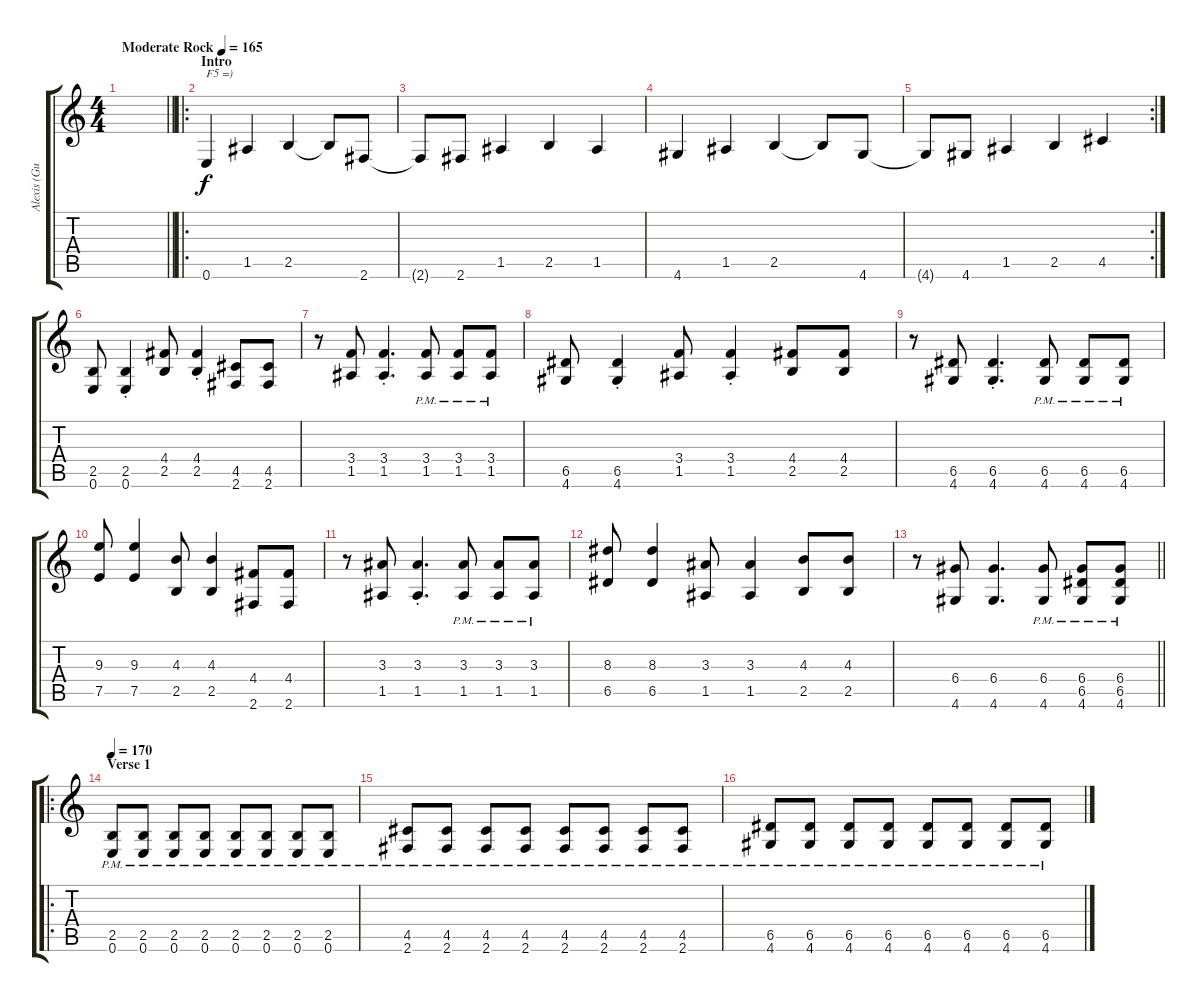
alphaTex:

\track ("Alexis (Guitar)" "Alexis (Gu") {instrument distortionguitar}
\staff {score tabs}
\tuning (E4 B3 G3 D3 A2 E2) {hide}
\ts (4 4)
\tempo (165 "Moderate Rock")
\clef g2
\barLineRight lightlight
\ks c
|
\ro
\section ("" "Intro")
0.6.4{txt "F5 =)"} 1.5.4 2.5.4 2.5{t}.8 2.6.8 |
2.6{t}.8 2.6.8 1.5.4 2.5.4 1.5.4 |
4.6.4 1.5.4 2.5.4 2.5{t}.8 4.6.8 |
\rc 2
4.6{t}.8 4.6.8 1.5.4 2.5.4 4.5.4 |
(2.5 0.6).8{beam Up} (2.5{st} 0.6{st}).4{beam Up} (4.4 2.5).8 (4.4{st} 2.5{st}).4 (4.5 2.6).8 (4.5 2.6).8 |
r.8 (3.4 1.5).8 (3.4{st} 1.5{st}).4{d} (3.4{pm} 1.5{pm}).8 (3.4{pm} 1.5{pm}).8 (3.4{pm} 1.5{pm}).8 |
(6.5 4.6).8 (6.5{st} 4.6{st}).4 (3.4 1.5).8 (3.4{st} 1.5{st}).4 (4.4 2.5).8 (4.4 2.5).8 |
r.8 (6.5 4.6).8 (6.5{st} 4.6{st}).4{d} (6.5{pm} 4.6).8 (6.5{pm} 4.6).8 (6.5{pm} 4.6).8 |
(9.3 7.5).8 (9.3 7.5).4 (4.3 2.5).8 (4.3 2.5).4 (4.4 2.6).8 (4.4 2.6).8 |
r.8 (3.3 1.5).8 (3.3 1.5{st}).4{d} (3.3 1.5{pm}).8 (3.3 1.5{pm}).8 (3.3 1.5{pm}).8 |
(8.3 6.5).8 (8.3 6.5).4 (3.3 1.5).8 (3.3 1.5).4 (4.3 2.5).8 (4.3 2.5).8 |
\barLineRight lightlight
r.8 (6.4 4.6).8 (6.4 4.6).4{d} (6.4{pm} 4.6{pm}).8 (6.4{pm} 6.5 4.6{pm}).8 (6.4{pm} 6.5 4.6{pm}).8 |
\ro
\section ("" "Verse 1")
\tempo 170
(2.5{pm} 0.6{pm}).8 (2.5{pm} 0.6{pm}).8 (2.5{pm} 0.6{pm}).8 (2.5{pm} 0.6{pm}).8 (2.5{pm} 0.6{pm}).8 (2.5{pm} 0.6{pm}).8 (2.5{pm} 0.6{pm}).8 (2.5{pm} 0.6{pm}).8 |
(4.5{pm} 2.6{pm}).8 (4.5{pm} 2.6{pm}).8 (4.5{pm} 2.6{pm}).8 (4.5{pm} 2.6{pm}).8 (4.5{pm} 2.6{pm}).8 (4.5{pm} 2.6{pm}).8 (4.5{pm} 2.6{pm}).8 (4.5{pm} 2.6{pm}).8 |
(6.5{pm} 4.6{pm}).8 (6.5{pm} 4.6{pm}).8 (6.5{pm} 4.6{pm}).8 (6.5{pm} 4.6{pm}).8 (6.5{pm} 4.6{pm}).8 (6.5{pm} 4.6{pm}).8 (6.5{pm} 4.6{pm}).8 (6.5{pm} 4.6{pm}).8
